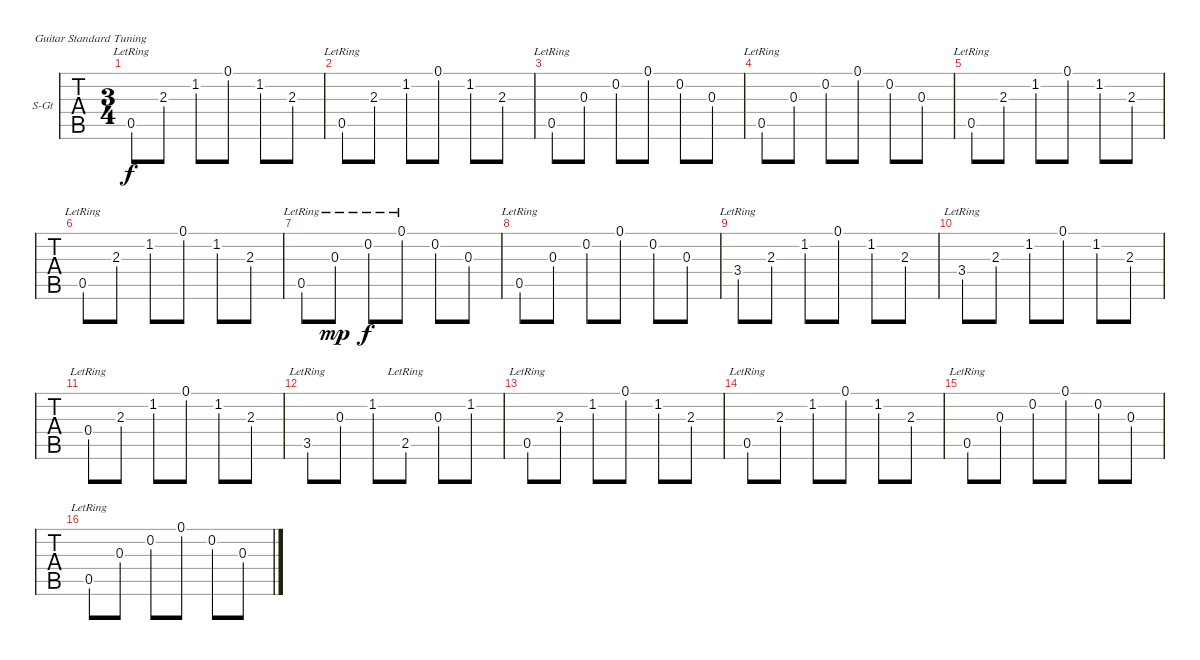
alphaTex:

\bracketExtendMode groupsimilarinstruments
\firstSystemTrackNameOrientation horizontal
\otherSystemsTrackNameOrientation horizontal
\track ("Guitar I" "S-Gt") {instrument acousticguitarsteel}
\staff {tabs}
\tuning (E4 B3 G3 D3 A2 E2)
\ts (3 4)
\beaming (8 2 2 2)
\tempo (111 hide)
\clef g2
\ks c
0.5{lr}.8{dy f instrument acousticguitarsteel} 2.3.8 1.2.8 0.1.8 1.2.8 2.3.8 |
0.5{lr}.8 2.3.8 1.2.8 0.1.8 1.2.8 2.3.8 |
0.5{lr}.8 0.3.8 0.2.8 0.1.8 0.2.8 0.3.8 |
0.5{lr}.8 0.3.8 0.2.8 0.1.8 0.2.8 0.3.8 |
0.5{lr}.8 2.3.8 1.2.8 0.1.8 1.2.8 2.3.8 |
0.5{lr}.8 2.3.8 1.2.8 0.1.8 1.2.8 2.3.8 |
0.5{lr}.8 0.3{lr}.8{dy mp} 0.2{lr}.8{dy f} 0.1{lr}.8 0.2.8 0.3.8 |
0.5{lr}.8 0.3.8 0.2.8 0.1.8 0.2.8 0.3.8 |
3.4{lr}.8 2.3.8 1.2.8 0.1.8 1.2.8 2.3.8 |
3.4{lr}.8 2.3.8 1.2.8 0.1.8 1.2.8 2.3.8 |
0.4{lr}.8 2.3.8 1.2.8 0.1.8 1.2.8 2.3.8 |
3.5{lr}.8 0.3.8 1.2.8 2.5{lr}.8 0.3.8 1.2.8 |
0.5{lr}.8 2.3.8 1.2.8 0.1.8 1.2.8 2.3.8 |
0.5{lr}.8 2.3.8 1.2.8 0.1.8 1.2.8 2.3.8 |
0.5{lr}.8 0.3.8 0.2.8 0.1.8 0.2.8 0.3.8 |
0.5{lr}.8 0.3.8 0.2.8 0.1.8 0.2.8 0.3.8
